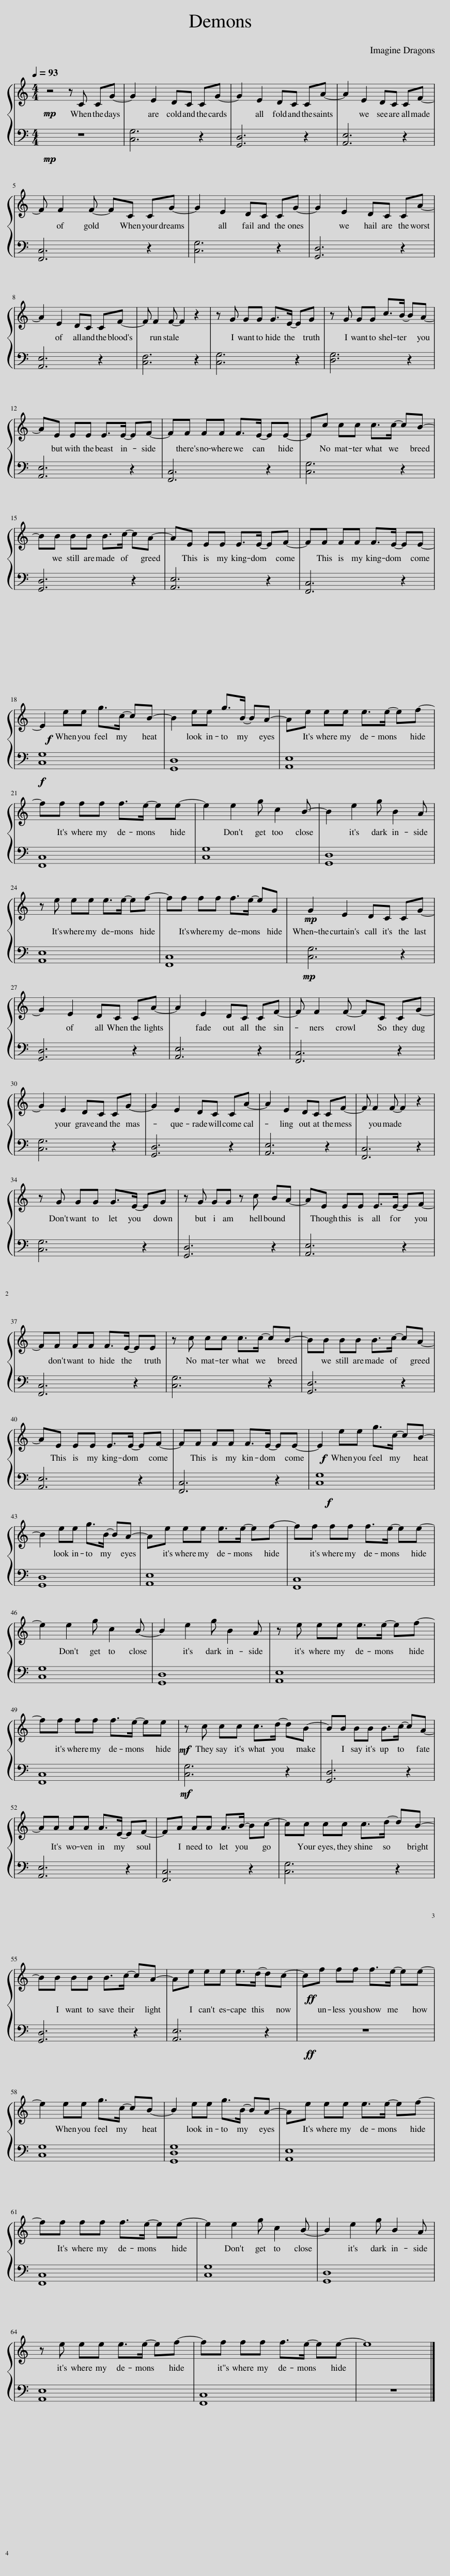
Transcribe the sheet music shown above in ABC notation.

X:1
%%score { 1 | 2 }
L:1/8
Q:1/4=93
M:4/4
I:linebreak $
K:C
V:1 treble
V:2 bass
V:1
!mp! z4 z C CG- | G2 E2 DC CG- | G2 E2 DC CA- | A2 E2 DC CF- |$ F F2 F- FC CG- | %5
 G2 E2 DC CG- | G2 E2 DC CA- |$ A2 E2 DC CF- | F F2 F- F2 z2 | z G GG G>E- EG | %10
 z G GG c>B- BA- |$ AE EE E>E- EF- | FF FF F>E- EE- | Ec cc c>c- cB- |$ BB BB B>c- cA- | %15
 AE EE E>E- EF- | FF FF F>E- EE- |$ E2!f! ee g>c- cB- | B2 ee g>B- BA- | Ae ee e>e- ef- |$ %20
 ff ff f>e- ee- | e2 e2 g c2 B- | B2 e2 g B2 A |$ z e ee e>e- ef- | ff ff f>e- eG | %25
!mp! G2 E2 DC CG- |$ G2 E2 DC CA- | A2 E2 DC CF- | F F2 F- FC CG- |$ G2 E2 DC CG- | %30
 G2 E2 DC CA- | A2 E2 DC CF- | F F2 F- F2 z2 |$ z G GG G>E- EG | z G GG z c BA- | %35
 AE EE E>E- EF- |$ FF FF F>E- EE | z c cc c>c- cB- | BB BB B>c- cA- |$ AE EE E>E- EF- | %40
 FF FF F>E- EE- | E2!f! ee g>c- cB- |$ B2 ee g>B- BA- | Ae ee e>e- ef- | ff ff f>e- ee- |$ %45
 e2 e2 g c2 B- | B2 e2 g B2 A | z e ee e>e- ef- |$ ff ff f>e- ee | z!mf! c cc c>d- dB- | %50
 BB BB B>c- cA- |$ AA AA A>E- EF- | FA AA A>B- Bc- | cc cc c>d- dB- |$ BB BB B>c- cA- | %55
 Ae ee e>d- dc- | c!ff!f ff f>e- ee- |$ e2 ee g>c- cB- | B2 ee g>B- BA- | Ae ee e>e- ef- |$ %60
 ff ff f>e- ee- | e2 e2 g c2 B- | B2 e2 g B2 A |$ z e ee e>e- ef- | ff ff f>e- ee- | %65
 e8 |] %66
V:2
!mp! z8 | [C,G,]6 z2 | [G,,D,]6 z2 | [A,,E,]6 z2 |$ [F,,C,]6 z2 | %5
 [C,G,]6 z2 | [G,,D,]6 z2 |$ [A,,E,]6 z2 | [C,F,]6 z2 | [C,G,]6 z2 | %10
 [D,G,]6 z2 |$ [A,,E,]6 z2 | [F,,C,]6 z2 | [C,G,]6 z2 |$ [G,,D,]6 z2 | %15
 [A,,E,]6 z2 | [F,,C,]6 z2 |$!f! [C,G,]8 | [G,,D,]8 | [A,,E,]8 |$ %20
 [F,,C,]8 | [C,G,]8 | [G,,D,]8 |$ [A,,E,]8 | [F,,C,]8 | %25
!mp! [C,G,]6 z2 |$ [G,,D,]6 z2 | [A,,E,]6 z2 | [F,,C,]6 z2 |$ [C,G,]6 z2 | %30
 [G,,D,]6 z2 | [A,,E,]6 z2 | [F,,C,]6 z2 |$ [C,G,]6 z2 | [G,,D,]6 z2 | %35
 [A,,E,]6 z2 |$ [F,,C,]6 z2 | [C,G,]6 z2 | [G,,D,]6 z2 |$ [A,,E,]6 z2 | %40
 [F,,C,]6 z2 |!f! [C,G,]8 |$ [G,,D,]8 | [A,,E,]8 | [F,,C,]8 |$ %45
 [C,G,]8 | [G,,D,]8 | [A,,E,]8 |$ [F,,C,]8 |!mf! [C,G,]6 z2 | %50
 [G,,D,]6 z2 |$ [A,,E,]6 z2 | [F,,C,]6 z2 | [C,G,]6 z2 |$ [G,,D,]6 z2 | %55
 [A,,E,]6 z2 |!ff! z8 |$ [C,G,]8 | [G,,D,G,]8 | [A,,E,]8 |$ %60
 [F,,C,]8 | [C,G,]8 | [G,,D,]8 |$ [A,,E,]8 | [F,,C,]8 | %65
 z8 |] %66
